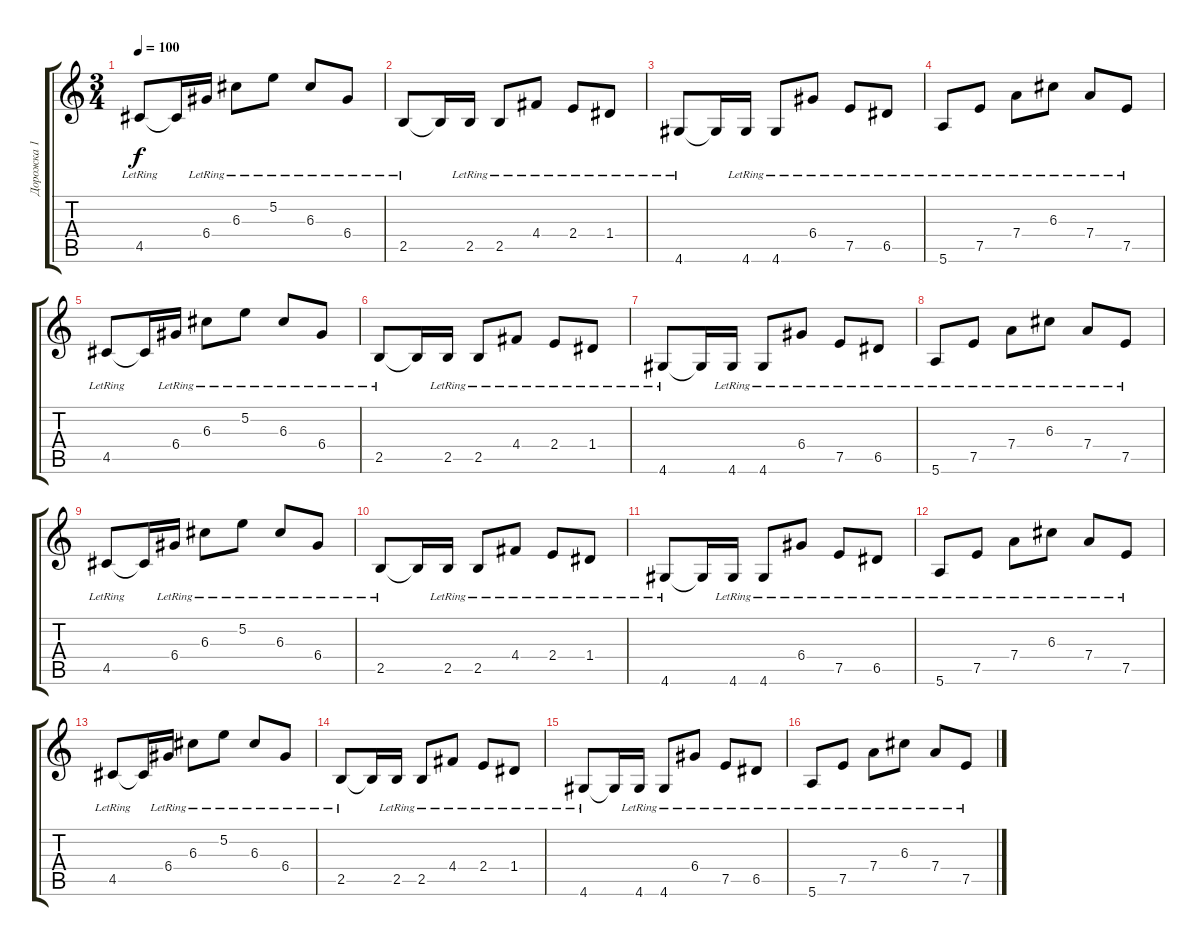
\track ("Дорожка 1" "Дорожка 1") {instrument electricguitarclean}
\staff {score tabs}
\tuning (E4 B3 G3 D3 A2 E2) {hide}
\ts (3 4)
\tempo 100
\clef g2
\ks c
4.5{lr}.8{dy f} 4.5{t}.16 6.4{lr}.16 6.3{lr}.8 5.2{lr}.8 6.3{lr}.8 6.4{lr}.8 |
2.5{lr}.8 2.5{t}.16 2.5{lr}.16 2.5{lr}.8 4.4{lr}.8 2.4{lr}.8 1.4{lr}.8 |
4.6{lr}.8 4.6{t}.16 4.6{lr}.16 4.6{lr}.8 6.4{lr}.8 7.5{lr}.8 6.5{lr}.8 |
5.6{lr}.8 7.5{lr}.8 7.4{lr}.8 6.3{lr}.8 7.4{lr}.8 7.5{lr}.8 |
4.5{lr}.8 4.5{t}.16 6.4{lr}.16 6.3{lr}.8 5.2{lr}.8 6.3{lr}.8 6.4{lr}.8 |
2.5{lr}.8 2.5{t}.16 2.5{lr}.16 2.5{lr}.8 4.4{lr}.8 2.4{lr}.8 1.4{lr}.8 |
4.6{lr}.8 4.6{t}.16 4.6{lr}.16 4.6{lr}.8 6.4{lr}.8 7.5{lr}.8 6.5{lr}.8 |
5.6{lr}.8 7.5{lr}.8 7.4{lr}.8 6.3{lr}.8 7.4{lr}.8 7.5{lr}.8 |
4.5{lr}.8 4.5{t}.16 6.4{lr}.16 6.3{lr}.8 5.2{lr}.8 6.3{lr}.8 6.4{lr}.8 |
2.5{lr}.8 2.5{t}.16 2.5{lr}.16 2.5{lr}.8 4.4{lr}.8 2.4{lr}.8 1.4{lr}.8 |
4.6{lr}.8 4.6{t}.16 4.6{lr}.16 4.6{lr}.8 6.4{lr}.8 7.5{lr}.8 6.5{lr}.8 |
5.6{lr}.8 7.5{lr}.8 7.4{lr}.8 6.3{lr}.8 7.4{lr}.8 7.5{lr}.8 |
4.5{lr}.8 4.5{t}.16 6.4{lr}.16 6.3{lr}.8 5.2{lr}.8 6.3{lr}.8 6.4{lr}.8 |
2.5{lr}.8 2.5{t}.16 2.5{lr}.16 2.5{lr}.8 4.4{lr}.8 2.4{lr}.8 1.4{lr}.8 |
4.6{lr}.8 4.6{t}.16 4.6{lr}.16 4.6{lr}.8 6.4{lr}.8 7.5{lr}.8 6.5{lr}.8 |
5.6{lr}.8 7.5{lr}.8 7.4{lr}.8 6.3{lr}.8 7.4{lr}.8 7.5{lr}.8
